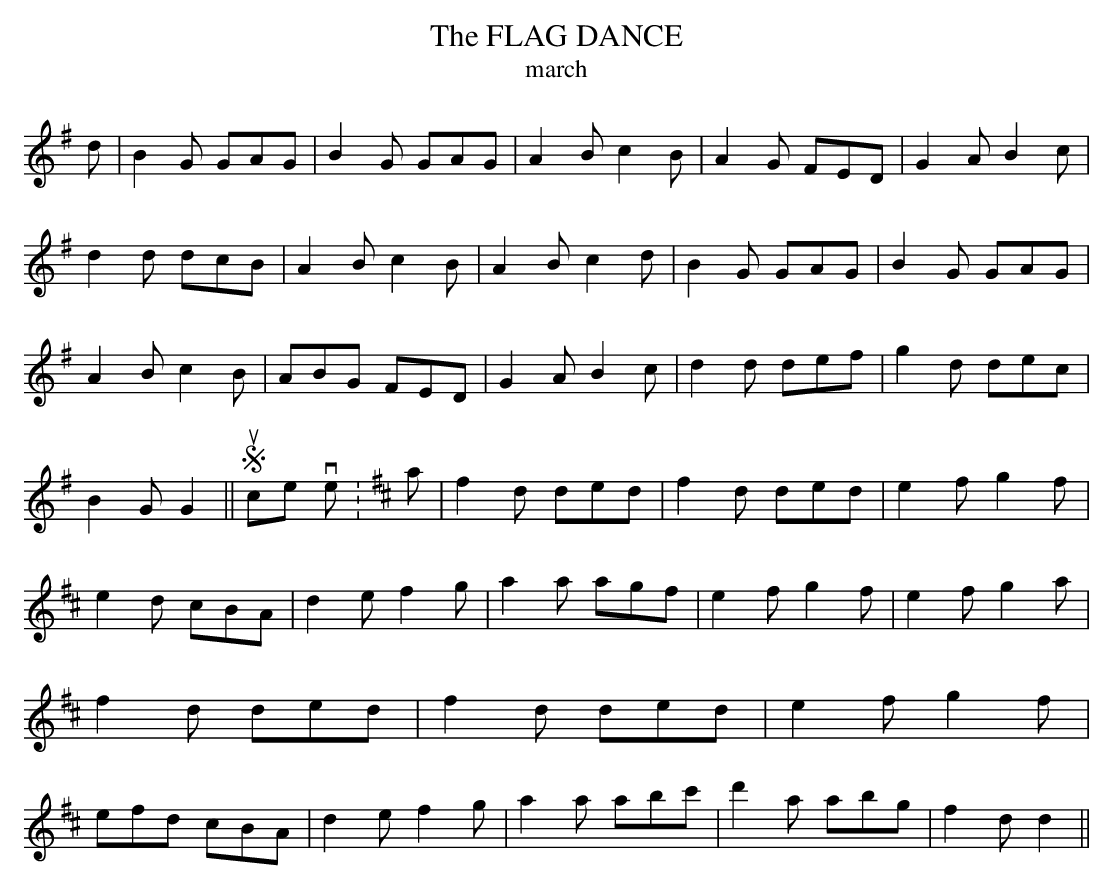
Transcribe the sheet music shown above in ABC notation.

X:1
T:FLAG DANCE, The\
T:march\
M:6/8\
L:1/8\
K:G % source key D\
d|B2 G GAG|B2 G GAG|A2 B c2 B|A2 G FED|\
G2 A B2 c|d2 d dcB|A2 B c2 B|A2 B c2 d|\
B2 G GAG|B2 G GAG|A2 B c2 B|ABG FED|\
G2 A B2 c|d2 d def|g2 d dec|B2 G G2||\
\
Source version:\
K:D\
a|f2 d ded|f2 d ded|e2 f g2 f|e2 d cBA|\
d2 e f2 g|a2 a agf|e2 f g2 f|e2 f g2 a|\
f2 d ded|f2 d ded|e2 f g2 f|efd cBA|\
d2 e f2 g|a2 a abc'|d'2 a abg|f2 d d2||\
\
\
